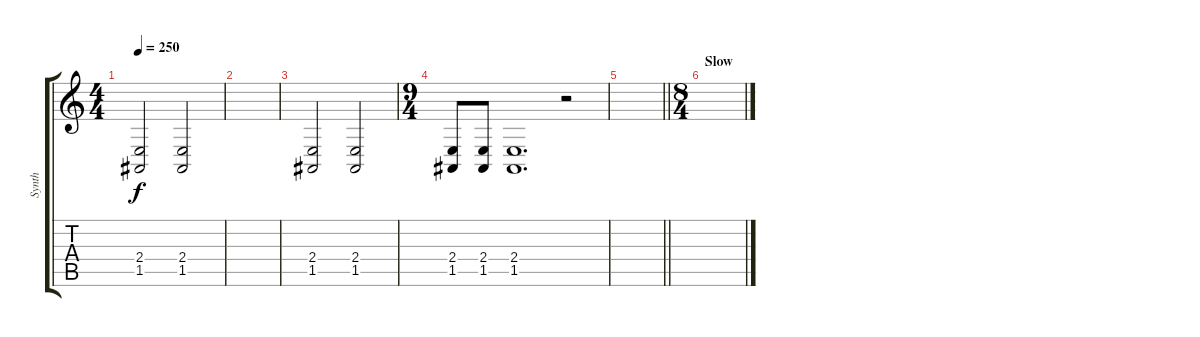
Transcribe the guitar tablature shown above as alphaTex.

\track ("Synth" "Synth") {instrument lead1square}
\staff {score tabs}
\tuning (E4 B3 G3 D3 A2 E2) {hide}
\ts (4 4)
\tempo 250
\clef g2
\ks c
(2.4 1.5).2{dy f instrument synthstrings2} (2.4 1.5).2 |
|
(2.4 1.5).2{instrument synthstrings2} (2.4 1.5).2 |
\ts (9 4)
(2.4 1.5).8{instrument synthstrings2} (2.4 1.5).8 (2.4 1.5).1{d} r.2 |
\barLineRight lightlight
|
\ts (8 4)
\section ("" "Slow")
